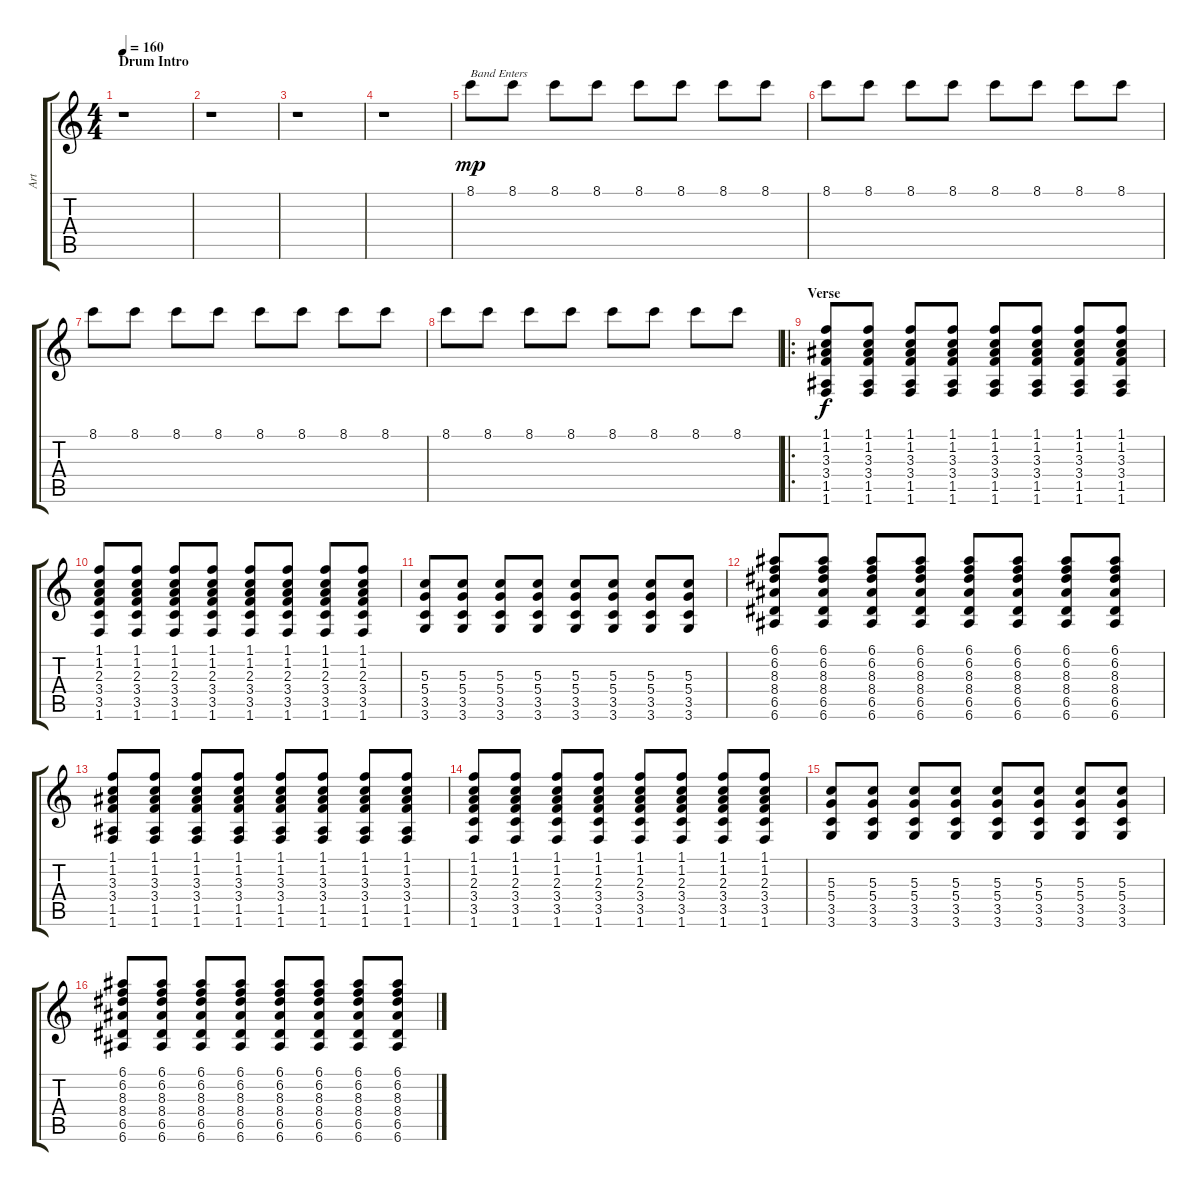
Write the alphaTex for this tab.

\track ("Art" "Art") {instrument overdrivenguitar}
\staff {score tabs}
\tuning (E4 B3 G3 D3 A2 E2) {hide}
\ts (4 4)
\section ("" "Drum Intro")
\tempo 160
\clef g2
\ks c
r.1{dy mp instrument overdrivenguitar} |
r.1 |
r.1 |
r.1 |
8.1.8{txt "Band Enters"} 8.1.8 8.1.8 8.1.8 8.1.8 8.1.8 8.1.8 8.1.8 |
8.1.8 8.1.8 8.1.8 8.1.8 8.1.8 8.1.8 8.1.8 8.1.8 |
8.1.8 8.1.8 8.1.8 8.1.8 8.1.8 8.1.8 8.1.8 8.1.8 |
8.1.8 8.1.8 8.1.8 8.1.8 8.1.8 8.1.8 8.1.8 8.1.8 |
\ro
\section ("" "Verse")
(1.1 1.2 3.3 3.4 1.5 1.6).8{dy f volume 10 instrument overdrivenguitar} (1.1 1.2 3.3 3.4 1.5 1.6).8 (1.1 1.2 3.3 3.4 1.5 1.6).8 (1.1 1.2 3.3 3.4 1.5 1.6).8 (1.1 1.2 3.3 3.4 1.5 1.6).8 (1.1 1.2 3.3 3.4 1.5 1.6).8 (1.1 1.2 3.3 3.4 1.5 1.6).8 (1.1 1.2 3.3 3.4 1.5 1.6).8 |
(1.1 1.2 2.3 3.4 3.5 1.6).8 (1.1 1.2 2.3 3.4 3.5 1.6).8 (1.1 1.2 2.3 3.4 3.5 1.6).8 (1.1 1.2 2.3 3.4 3.5 1.6).8 (1.1 1.2 2.3 3.4 3.5 1.6).8 (1.1 1.2 2.3 3.4 3.5 1.6).8 (1.1 1.2 2.3 3.4 3.5 1.6).8 (1.1 1.2 2.3 3.4 3.5 1.6).8 |
(5.3 5.4 3.5 3.6).8 (5.3 5.4 3.5 3.6).8 (5.3 5.4 3.5 3.6).8 (5.3 5.4 3.5 3.6).8 (5.3 5.4 3.5 3.6).8 (5.3 5.4 3.5 3.6).8 (5.3 5.4 3.5 3.6).8 (5.3 5.4 3.5 3.6).8 |
(6.1 6.2 8.3 8.4 6.5 6.6).8 (6.1 6.2 8.3 8.4 6.5 6.6).8 (6.1 6.2 8.3 8.4 6.5 6.6).8 (6.1 6.2 8.3 8.4 6.5 6.6).8 (6.1 6.2 8.3 8.4 6.5 6.6).8 (6.1 6.2 8.3 8.4 6.5 6.6).8 (6.1 6.2 8.3 8.4 6.5 6.6).8 (6.1 6.2 8.3 8.4 6.5 6.6).8 |
(1.1 1.2 3.3 3.4 1.5 1.6).8 (1.1 1.2 3.3 3.4 1.5 1.6).8 (1.1 1.2 3.3 3.4 1.5 1.6).8 (1.1 1.2 3.3 3.4 1.5 1.6).8 (1.1 1.2 3.3 3.4 1.5 1.6).8 (1.1 1.2 3.3 3.4 1.5 1.6).8 (1.1 1.2 3.3 3.4 1.5 1.6).8 (1.1 1.2 3.3 3.4 1.5 1.6).8 |
(1.1 1.2 2.3 3.4 3.5 1.6).8 (1.1 1.2 2.3 3.4 3.5 1.6).8 (1.1 1.2 2.3 3.4 3.5 1.6).8 (1.1 1.2 2.3 3.4 3.5 1.6).8 (1.1 1.2 2.3 3.4 3.5 1.6).8 (1.1 1.2 2.3 3.4 3.5 1.6).8 (1.1 1.2 2.3 3.4 3.5 1.6).8 (1.1 1.2 2.3 3.4 3.5 1.6).8 |
(5.3 5.4 3.5 3.6).8 (5.3 5.4 3.5 3.6).8 (5.3 5.4 3.5 3.6).8 (5.3 5.4 3.5 3.6).8 (5.3 5.4 3.5 3.6).8 (5.3 5.4 3.5 3.6).8 (5.3 5.4 3.5 3.6).8 (5.3 5.4 3.5 3.6).8 |
(6.1 6.2 8.3 8.4 6.5 6.6).8 (6.1 6.2 8.3 8.4 6.5 6.6).8 (6.1 6.2 8.3 8.4 6.5 6.6).8 (6.1 6.2 8.3 8.4 6.5 6.6).8 (6.1 6.2 8.3 8.4 6.5 6.6).8 (6.1 6.2 8.3 8.4 6.5 6.6).8 (6.1 6.2 8.3 8.4 6.5 6.6).8 (6.1 6.2 8.3 8.4 6.5 6.6).8
